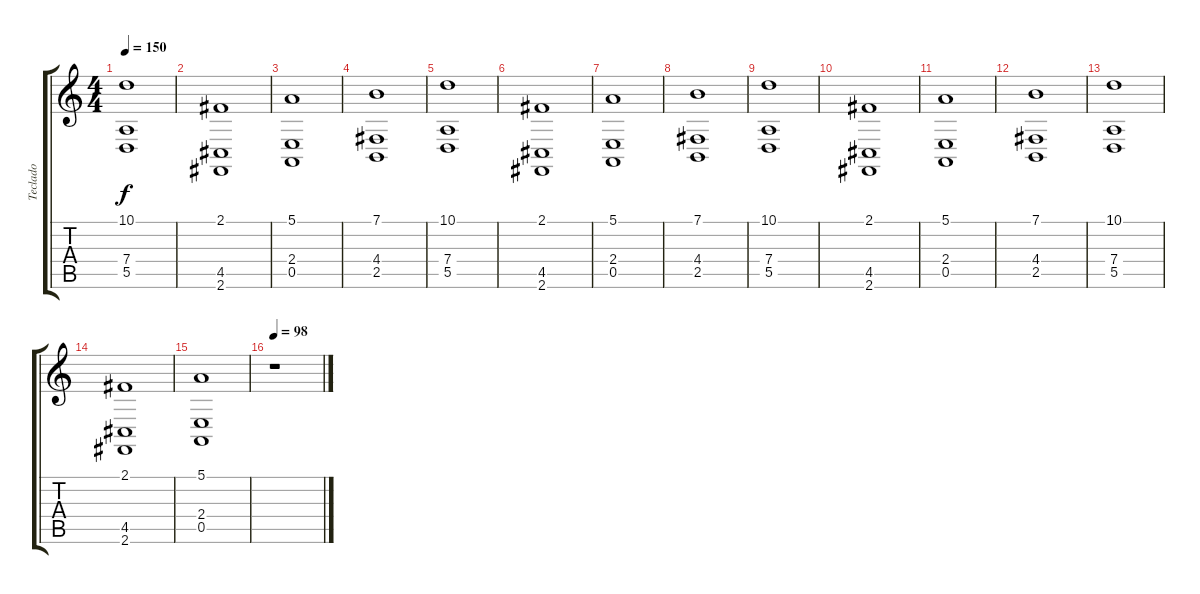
\track ("Teclado" "Teclado") {instrument tremolostrings}
\staff {score tabs}
\tuning (E4 B3 G3 D3 A2 E2) {hide}
\ts (4 4)
\tempo 150
\clef g2
\ks c
(10.1 7.4 5.5).1{dy f} |
(2.1 4.5 2.6).1 |
(5.1 2.4 0.5).1 |
(7.1 4.4 2.5).1 |
(10.1 7.4 5.5).1 |
(2.1 4.5 2.6).1 |
(5.1 2.4 0.5).1 |
(7.1 4.4 2.5).1 |
(10.1 7.4 5.5).1 |
(2.1 4.5 2.6).1 |
(5.1 2.4 0.5).1 |
(7.1 4.4 2.5).1 |
(10.1 7.4 5.5).1 |
(2.1 4.5 2.6).1 |
(5.1 2.4 0.5).1 |
\tempo 98
r.1
